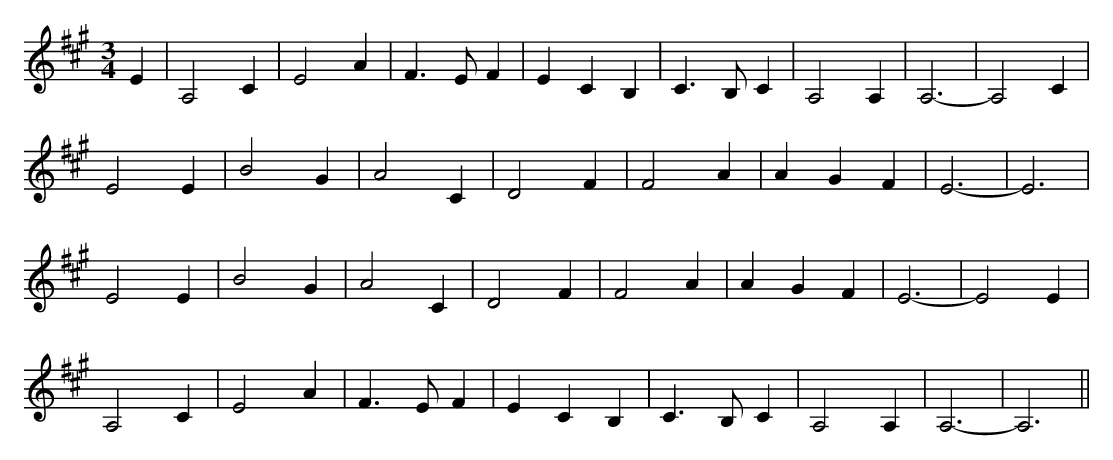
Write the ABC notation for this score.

X:1
M:3/4
K:A
E2| A,4 C2| E4 A2| F3 E F2| E2 C2 B,2| C3 B, C2| A,4 A,2| A,6 -|A,4 C2|
E4 E2| B4 G2| A4 C2| D4 F2|F4 A2|A2 G2 F2| E6 -|E6|
E4 E2| B4 G2| A4 C2| D4 F2|F4 A2|A2 G2 F2| E6 -|E4 E2|
 A,4 C2| E4 A2| F3 E F2| E2 C2 B,2|C3 B, C2| A,4 A,2| A,6 -|A,6||
